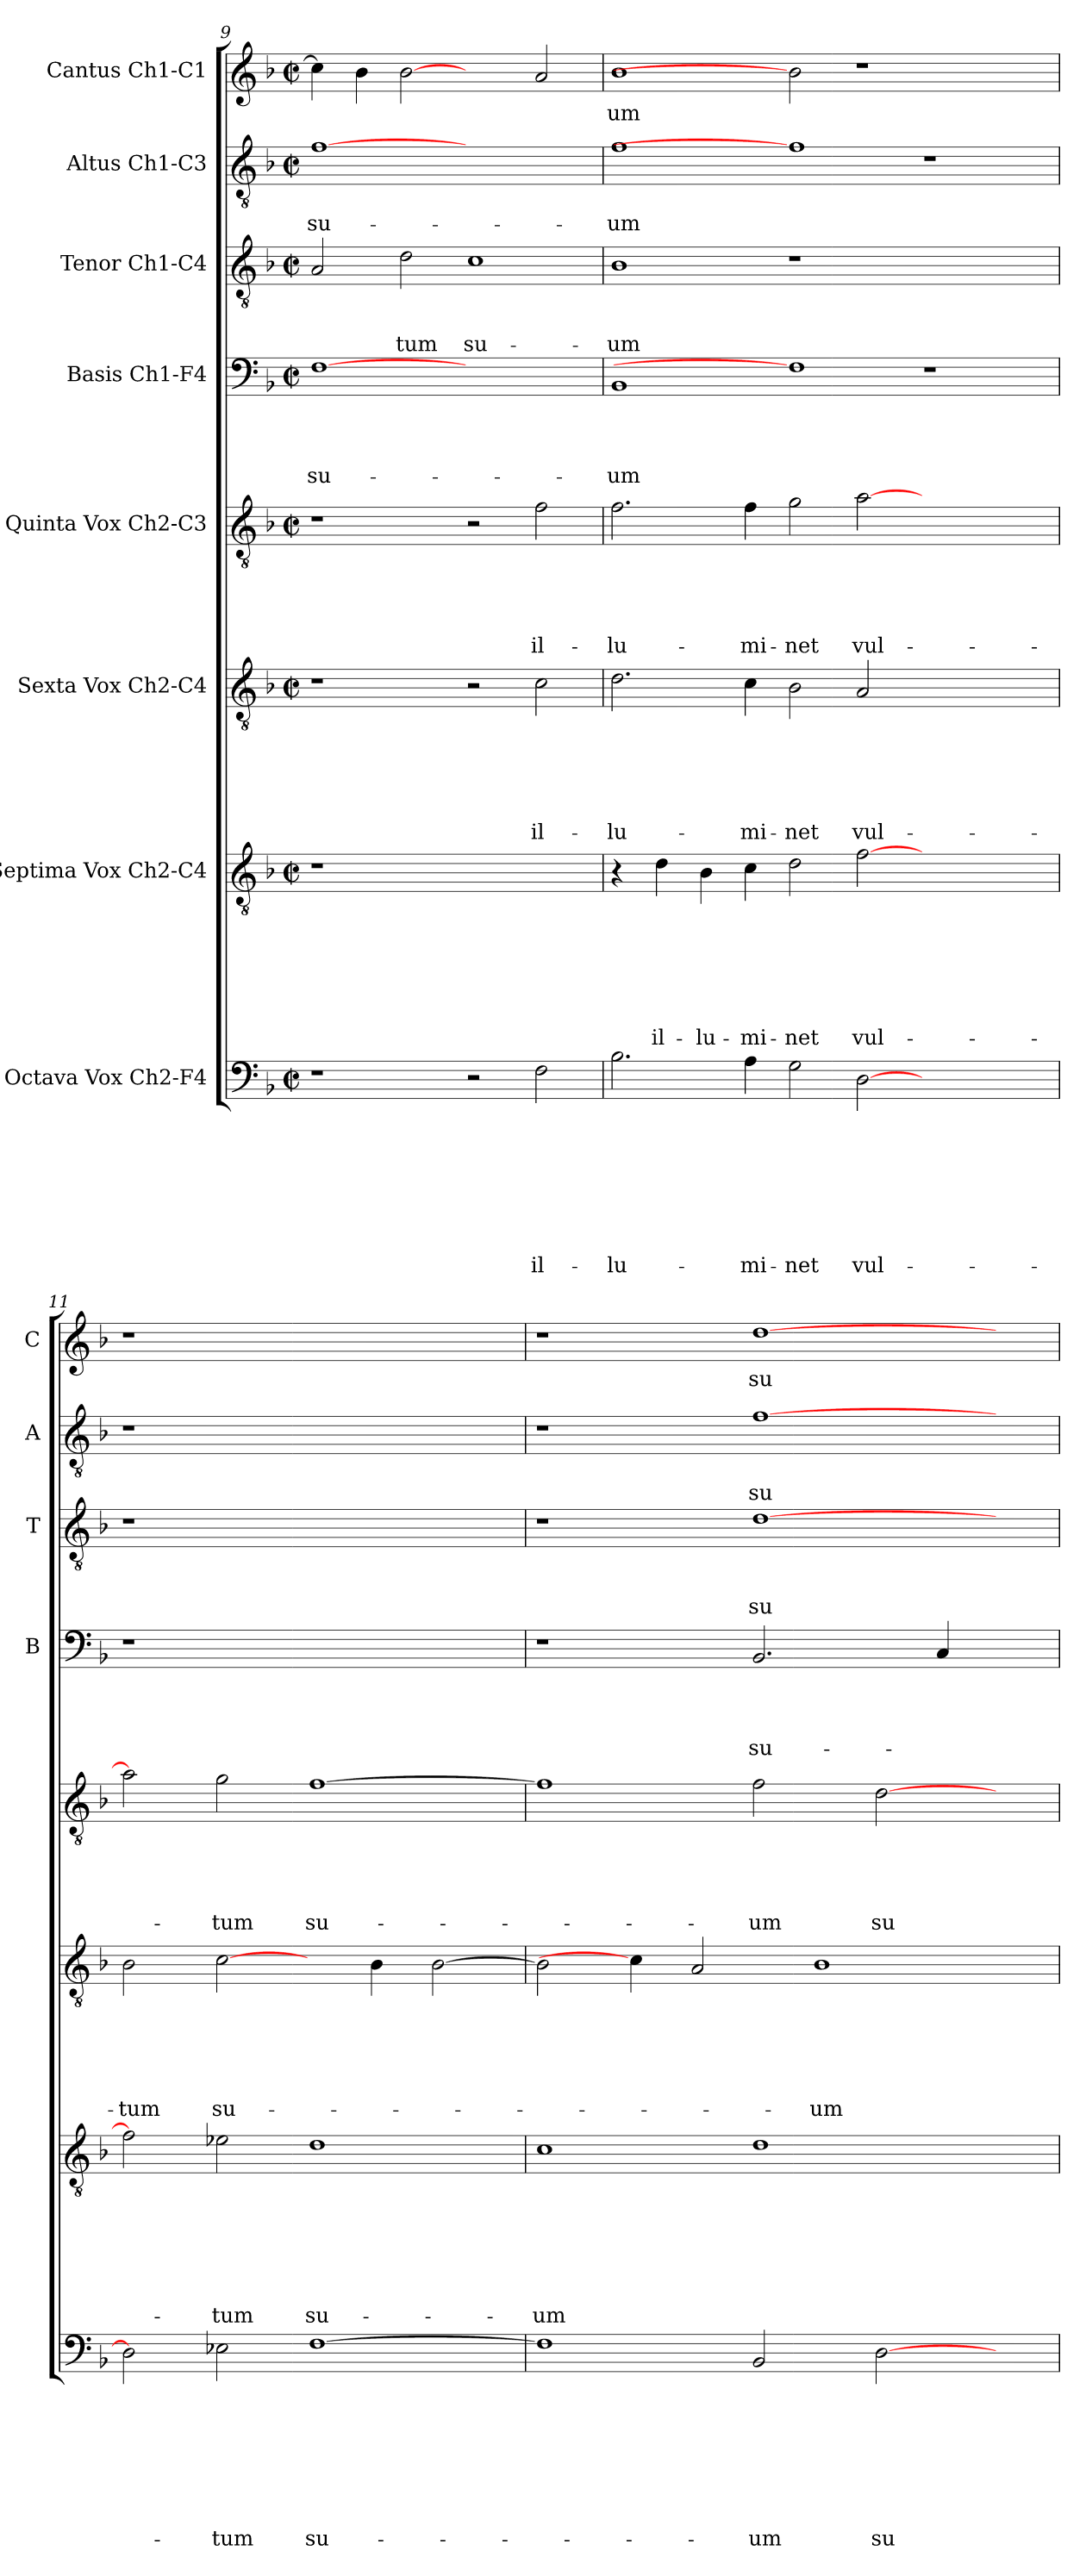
**kern	**text	**text	**text	**text	**text	**text	**text	**text	**kern	**text	**text	**text	**text	**text	**text	**text	**kern	**text	**text	**text	**text	**text	**text	**kern	**text	**text	**text	**text	**text	**kern	**text	**text	**text	**text	**kern	**text	**text	**text	**kern	**text	**text	**kern	**text
*part8	*part8	*part8	*part8	*part8	*part8	*part8	*part8	*part8	*part7	*part7	*part7	*part7	*part7	*part7	*part7	*part7	*part6	*part6	*part6	*part6	*part6	*part6	*part6	*part5	*part5	*part5	*part5	*part5	*part5	*part4	*part4	*part4	*part4	*part4	*part3	*part3	*part3	*part3	*part2	*part2	*part2	*part1	*part1
*staff8	*staff8	*staff8	*staff8	*staff8	*staff8	*staff8	*staff8	*staff8	*staff7	*staff7	*staff7	*staff7	*staff7	*staff7	*staff7	*staff7	*staff6	*staff6	*staff6	*staff6	*staff6	*staff6	*staff6	*staff5	*staff5	*staff5	*staff5	*staff5	*staff5	*staff4	*staff4	*staff4	*staff4	*staff4	*staff3	*staff3	*staff3	*staff3	*staff2	*staff2	*staff2	*staff1	*staff1
*I"Octava Vox Ch2-F4	*	*	*	*	*	*	*	*	*I"Septima Vox Ch2-C4	*	*	*	*	*	*	*	*I"Sexta Vox Ch2-C4	*	*	*	*	*	*	*I"Quinta Vox Ch2-C3	*	*	*	*	*	*I"Basis Ch1-F4	*	*	*	*	*I"Tenor Ch1-C4	*	*	*	*I"Altus Ch1-C3	*	*	*I"Cantus Ch1-C1	*
*	*	*	*	*	*	*	*	*	*	*	*	*	*	*	*	*	*	*	*	*	*	*	*	*	*	*	*	*	*	*I'B	*	*	*	*	*I'T	*	*	*	*I'A	*	*	*I'C	*
*clefF4	*	*	*	*	*	*	*	*	*clefGv2	*	*	*	*	*	*	*	*clefGv2	*	*	*	*	*	*	*clefGv2	*	*	*	*	*	*clefF4	*	*	*	*	*clefGv2	*	*	*	*clefGv2	*	*	*clefG2	*
*k[b-]	*	*	*	*	*	*	*	*	*k[b-]	*	*	*	*	*	*	*	*k[b-]	*	*	*	*	*	*	*k[b-]	*	*	*	*	*	*k[b-]	*	*	*	*	*k[b-]	*	*	*	*k[b-]	*	*	*k[b-]	*
*F:	*	*	*	*	*	*	*	*	*F:	*	*	*	*	*	*	*	*F:	*	*	*	*	*	*	*F:	*	*	*	*	*	*F:	*	*	*	*	*F:	*	*	*	*F:	*	*	*F:	*
*M2/2	*	*	*	*	*	*	*	*	*M2/2	*	*	*	*	*	*	*	*M2/2	*	*	*	*	*	*	*M2/2	*	*	*	*	*	*M2/2	*	*	*	*	*M2/2	*	*	*	*M2/2	*	*	*M2/2	*
*met(c|)	*	*	*	*	*	*	*	*	*met(c|)	*	*	*	*	*	*	*	*met(c|)	*	*	*	*	*	*	*met(c|)	*	*	*	*	*	*met(c|)	*	*	*	*	*met(c|)	*	*	*	*met(c|)	*	*	*met(c|)	*
=9	=9	=9	=9	=9	=9	=9	=9	=9	=9	=9	=9	=9	=9	=9	=9	=9	=9	=9	=9	=9	=9	=9	=9	=9	=9	=9	=9	=9	=9	=9	=9	=9	=9	=9	=9	=9	=9	=9	=9	=9	=9	=9	=9
!	!	!	!	!	!	!	!	!	!	!	!	!	!	!	!	!	!	!	!	!	!	!	!	!	!	!	!	!	!	!	!	!	!	!LO:LY:b	!	!	!	!	!	!	!LO:LY:b	!	!
1r	.	.	.	.	.	.	.	.	1r	.	.	.	.	.	.	.	1r	.	.	.	.	.	.	1r	.	.	.	.	.	[1F	.	.	.	su-	2A/	.	.	.	[1f	.	su-	4cc\]	.
.	.	.	.	.	.	.	.	.	.	.	.	.	.	.	.	.	.	.	.	.	.	.	.	.	.	.	.	.	.	.	.	.	.	.	.	.	.	.	.	.	.	4b-\	.
!	!	!	!	!	!	!	!	!	!	!	!	!	!	!	!	!	!	!	!	!	!	!	!	!	!	!	!	!	!	!	!	!	!	!	!	!	!	!LO:LY:b	!	!	!	!	!
.	.	.	.	.	.	.	.	.	.	.	.	.	.	.	.	.	.	.	.	.	.	.	.	.	.	.	.	.	.	.	.	.	.	.	2d\	.	.	-tum	.	.	.	[2b-	.
!	!	!	!	!	!	!	!	!	!	!	!	!	!	!	!	!	!	!	!	!	!	!	!	!	!	!	!	!	!	!	!	!	!	!	!	!	!	!LO:LY:b	!	!	!	!	!
2r	.	.	.	.	.	.	.	.	1ryy	.	.	.	.	.	.	.	2r	.	.	.	.	.	.	2r	.	.	.	.	.	1ryy	.	.	.	.	1c	.	.	su-	1ryy	.	.	2ryy	.
!	!	!	!	!	!	!	!	!LO:LY:b	!	!	!	!	!	!	!	!	!	!	!	!	!	!	!LO:LY:b	!	!	!	!	!	!LO:LY:b	!	!	!	!	!	!	!	!	!	!	!	!	!	!
2F\	.	.	.	.	.	.	.	il-	.	.	.	.	.	.	.	.	2c\	.	.	.	.	.	il-	2f\	.	.	.	.	il-	.	.	.	.	.	.	.	.	.	.	.	.	2a/	.
=10	=10	=10	=10	=10	=10	=10	=10	=10	=10	=10	=10	=10	=10	=10	=10	=10	=10	=10	=10	=10	=10	=10	=10	=10	=10	=10	=10	=10	=10	=10	=10	=10	=10	=10	=10	=10	=10	=10	=10	=10	=10	=10	=10
!	!	!	!	!	!	!	!	!LO:LY:b	!	!	!	!	!	!	!	!	!	!	!	!	!	!	!LO:LY:b	!	!	!	!	!	!LO:LY:b	!	!	!	!	!LO:LY:b	!	!	!	!LO:LY:b	!	!	!LO:LY:b	!	!LO:LY:b
2.B-\	.	.	.	.	.	.	.	-lu-	4r	.	.	.	.	.	.	.	2.d\	.	.	.	.	.	-lu-	2.f\	.	.	.	.	-lu-	1BB-	.	.	.	-um	1B-	.	.	-um	1f	.	-um	1b-	-um
!	!	!	!	!	!	!	!	!	!	!	!	!	!	!	!	!LO:LY:b	!	!	!	!	!	!	!	!	!	!	!	!	!	!	!	!	!	!	!	!	!	!	!	!	!	!	!
.	.	.	.	.	.	.	.	.	4d\	.	.	.	.	.	.	il-	.	.	.	.	.	.	.	.	.	.	.	.	.	.	.	.	.	.	.	.	.	.	.	.	.	.	.
!	!	!	!	!	!	!	!	!	!	!	!	!	!	!	!	!LO:LY:b	!	!	!	!	!	!	!	!	!	!	!	!	!	!	!	!	!	!	!	!	!	!	!	!	!	!	!
.	.	.	.	.	.	.	.	.	4B-\	.	.	.	.	.	.	-lu-	.	.	.	.	.	.	.	.	.	.	.	.	.	.	.	.	.	.	.	.	.	.	.	.	.	.	.
!	!	!	!	!	!	!	!	!LO:LY:b	!	!	!	!	!	!	!	!LO:LY:b	!	!	!	!	!	!	!LO:LY:b	!	!	!	!	!	!LO:LY:b	!	!	!	!	!	!	!	!	!	!	!	!	!	!
4A\	.	.	.	.	.	.	.	-mi-	4c\	.	.	.	.	.	.	-mi-	4c\	.	.	.	.	.	-mi-	4f\	.	.	.	.	-mi-	.	.	.	.	.	.	.	.	.	.	.	.	.	.
!	!	!	!	!	!	!	!	!LO:LY:b	!	!	!	!	!	!	!	!LO:LY:b	!	!	!	!	!	!	!LO:LY:b	!	!	!	!	!	!LO:LY:b	!	!	!	!	!	!	!	!	!	!	!	!	!	!
2G\	.	.	.	.	.	.	.	-net	2d\	.	.	.	.	.	.	-net	2B-\	.	.	.	.	.	-net	2g\	.	.	.	.	-net	1F]	.	.	.	.	1r	.	.	.	1f]	.	.	2b-]	.
!	!	!	!	!	!	!	!	!LO:LY:b	!	!	!	!	!	!	!	!LO:LY:b	!	!	!	!	!	!	!LO:LY:b	!	!	!	!	!	!LO:LY:b	!	!	!	!	!	!	!	!	!	!	!	!	!	!
[2D\	.	.	.	.	.	.	.	vul-	[2f\	.	.	.	.	.	.	vul-	2A/	.	.	.	.	.	vul-	[2a\	.	.	.	.	vul-	.	.	.	.	.	.	.	.	.	.	.	.	1r	.
1ryy	.	.	.	.	.	.	.	.	1ryy	.	.	.	.	.	.	.	1ryy	.	.	.	.	.	.	1ryy	.	.	.	.	.	1r	.	.	.	.	1ryy	.	.	.	1r	.	.	.	.
.	.	.	.	.	.	.	.	.	.	.	.	.	.	.	.	.	.	.	.	.	.	.	.	.	.	.	.	.	.	.	.	.	.	.	.	.	.	.	.	.	.	2ryy	.
=11	=11	=11	=11	=11	=11	=11	=11	=11	=11	=11	=11	=11	=11	=11	=11	=11	=11	=11	=11	=11	=11	=11	=11	=11	=11	=11	=11	=11	=11	=11	=11	=11	=11	=11	=11	=11	=11	=11	=11	=11	=11	=11	=11
!	!	!	!	!	!	!	!	!	!	!	!	!	!	!	!	!	!	!	!	!	!	!	!LO:LY:b	!	!	!	!	!	!	!	!	!	!	!	!	!	!	!	!	!	!	!	!
2D\]	.	.	.	.	.	.	.	.	2f\]	.	.	.	.	.	.	.	2B-\	.	.	.	.	.	-tum	2a\]	.	.	.	.	.	1r	.	.	.	.	1r	.	.	.	1r	.	.	1r	.
!	!	!	!	!	!	!	!	!LO:LY:b	!	!	!	!	!	!	!	!LO:LY:b	!	!	!	!	!	!	!LO:LY:b	!	!	!	!	!	!LO:LY:b	!	!	!	!	!	!	!	!	!	!	!	!	!	!
2E-X\	.	.	.	.	.	.	.	-tum	2e-X\	.	.	.	.	.	.	-tum	[2c\	.	.	.	.	.	su-	2g\	.	.	.	.	-tum	.	.	.	.	.	.	.	.	.	.	.	.	.	.
!	!	!	!	!	!	!	!	!LO:LY:b	!	!	!	!	!	!	!	!LO:LY:b	!	!	!	!	!	!	!	!	!	!	!	!	!LO:LY:b	!	!	!	!	!	!	!	!	!	!	!	!	!	!
[1F	.	.	.	.	.	.	.	su-	1d	.	.	.	.	.	.	su-	4ryy	.	.	.	.	.	.	[1f	.	.	.	.	su-	1ryy	.	.	.	.	1ryy	.	.	.	1ryy	.	.	1ryy	.
.	.	.	.	.	.	.	.	.	.	.	.	.	.	.	.	.	4B-\	.	.	.	.	.	.	.	.	.	.	.	.	.	.	.	.	.	.	.	.	.	.	.	.	.	.
.	.	.	.	.	.	.	.	.	.	.	.	.	.	.	.	.	[2B-\	.	.	.	.	.	.	.	.	.	.	.	.	.	.	.	.	.	.	.	.	.	.	.	.	.	.
!!LO:PB:g=z
=12	=12	=12	=12	=12	=12	=12	=12	=12	=12	=12	=12	=12	=12	=12	=12	=12	=12	=12	=12	=12	=12	=12	=12	=12	=12	=12	=12	=12	=12	=12	=12	=12	=12	=12	=12	=12	=12	=12	=12	=12	=12	=12	=12
!	!	!	!	!	!	!	!	!	!	!	!	!	!	!	!	!LO:LY:b	!	!	!	!	!	!	!	!	!	!	!	!	!	!	!	!	!	!	!	!	!	!	!	!	!	!	!
1F]	.	.	.	.	.	.	.	.	1c	.	.	.	.	.	.	-um	2B-\]	.	.	.	.	.	.	1f]	.	.	.	.	.	1r	.	.	.	.	1r	.	.	.	1r	.	.	1r	.
.	.	.	.	.	.	.	.	.	.	.	.	.	.	.	.	.	4c\]	.	.	.	.	.	.	.	.	.	.	.	.	.	.	.	.	.	.	.	.	.	.	.	.	.	.
.	.	.	.	.	.	.	.	.	.	.	.	.	.	.	.	.	2A/	.	.	.	.	.	.	.	.	.	.	.	.	.	.	.	.	.	.	.	.	.	.	.	.	.	.
!	!	!	!	!	!	!	!	!LO:LY:b	!	!	!	!	!	!	!	!	!	!	!	!	!	!	!	!	!	!	!	!	!LO:LY:b	!	!	!	!	!LO:LY:b	!	!	!	!LO:LY:b	!	!	!LO:LY:b	!	!LO:LY:b
2BB-/	.	.	.	.	.	.	.	-um	1d	.	.	.	.	.	.	.	.	.	.	.	.	.	.	2f\	.	.	.	.	-um	2.BB-/	.	.	.	su-	[1d	.	.	su-	[1f	.	su-	[1dd	su-
!	!	!	!	!	!	!	!	!	!	!	!	!	!	!	!	!	!	!	!	!	!	!	!LO:LY:b	!	!	!	!	!	!	!	!	!	!	!	!	!	!	!	!	!	!	!	!
.	.	.	.	.	.	.	.	.	.	.	.	.	.	.	.	.	1B-	.	.	.	.	.	-um	.	.	.	.	.	.	.	.	.	.	.	.	.	.	.	.	.	.	.	.
!	!	!	!	!	!	!	!	!LO:LY:b	!	!	!	!	!	!	!	!	!	!	!	!	!	!	!	!	!	!	!	!	!LO:LY:b	!	!	!	!	!	!	!	!	!	!	!	!	!	!
[2D\	.	.	.	.	.	.	.	su-	.	.	.	.	.	.	.	.	.	.	.	.	.	.	.	[2d\	.	.	.	.	su-	.	.	.	.	.	.	.	.	.	.	.	.	.	.
.	.	.	.	.	.	.	.	.	.	.	.	.	.	.	.	.	.	.	.	.	.	.	.	.	.	.	.	.	.	4C/	.	.	.	.	.	.	.	.	.	.	.	.	.
4ryy	.	.	.	.	.	.	.	.	4ryy	.	.	.	.	.	.	.	.	.	.	.	.	.	.	4ryy	.	.	.	.	.	4ryy	.	.	.	.	4ryy	.	.	.	4ryy	.	.	4ryy	.
=	=	=	=	=	=	=	=	=	=	=	=	=	=	=	=	=	=	=	=	=	=	=	=	=	=	=	=	=	=	=	=	=	=	=	=	=	=	=	=	=	=	=	=
*-	*-	*-	*-	*-	*-	*-	*-	*-	*-	*-	*-	*-	*-	*-	*-	*-	*-	*-	*-	*-	*-	*-	*-	*-	*-	*-	*-	*-	*-	*-	*-	*-	*-	*-	*-	*-	*-	*-	*-	*-	*-	*-	*-
